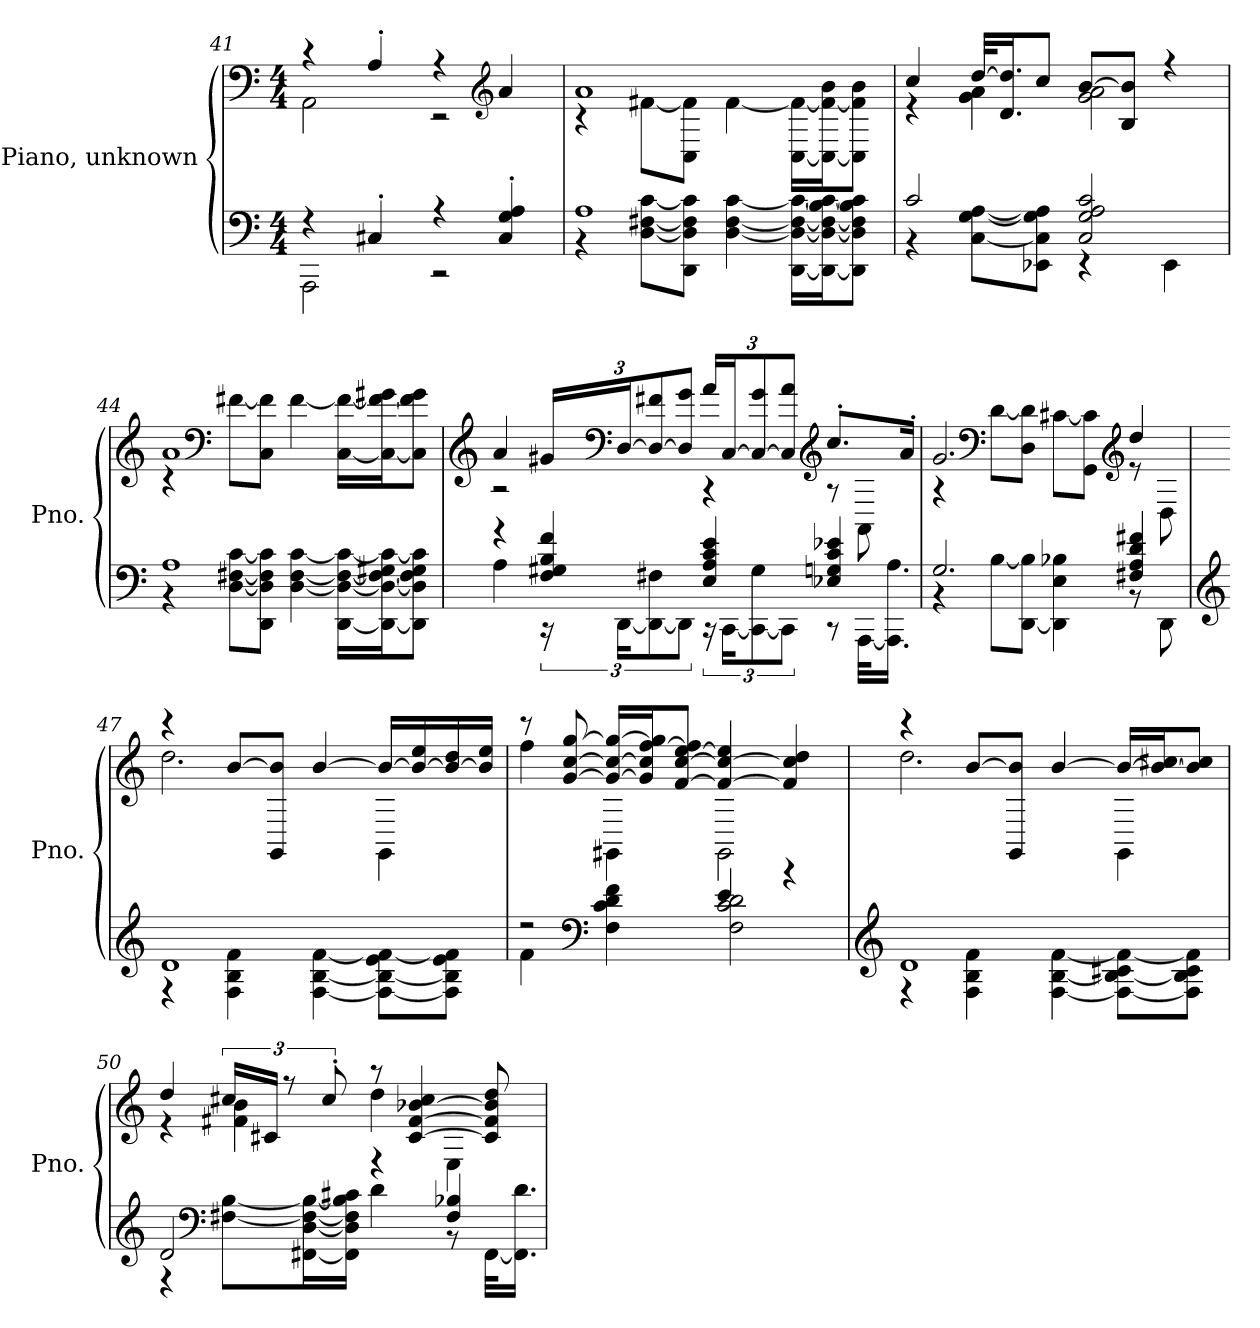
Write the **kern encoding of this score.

**kern	**kern
*part1	*part1
*staff2	*staff1
*I"Piano, unknown	*
*I'Pno.	*
*clefF4	*clefF4
*k[]	*k[]
*M4/4	*M4/4
=41	=41
*^	*^
4r	2AAA\	4r	2AA\
4C#X'/	.	4A'/	.
4r	2r	4r	2r
*	*	*clefG2	*
4C#/' 4G/' 4A/'	.	4a/	.
!!LO:LB:g=z	!!
=42	=42	=42	=42
1A	4r	1a	4r
.	[8D\ [8F#X\ [8c\L	.	[8f#X\L
.	8DD\ 8D\] 8F#\] 8c\]J	.	8C\ 8f#\]J
.	[4D\ [4F#\ [4c\	.	[4f#\
.	[16DD\ 16D\_ 16F#\_ 16c\_LL	.	[16C\ 16f#\_LL
.	16DD\_ 16D\_ 16F#\_ 16B\ 16c\_J	.	16C\_ 16f#\_ 16b\J
.	8DD\] 8D\] 8F#\] 8B\ 8c\]J	.	8C\] 8f#\] 8b\J
=43	=43	=43	=43
2c/	4r	4cc/	4r
.	[8C\ [8G\ [8A\L	[32dd/KLL	4g\ 4a\
.	.	16.d/ 16.dd/]J	.
.	8EE-X\ 8C\] 8G\] 8A\]J	8cc/J	.
2C/ 2G/ 2A/ 2c/	4r	[8b/L	2g\ 2a\
.	.	8B/ 8b/]J	.
.	4EE-\	4r	.
=44	=44	=44	=44
1A	4r	1a	4r
*	*	*clefF4	*
.	[8D\ [8F#X\ [8c\L	.	[8f#X\L
.	8DD\ 8D\] 8F#\] 8c\]J	.	8C\ 8f#\]J
.	[4D\ [4F#\ [4c\	.	[4f#\
.	[16DD\ 16D\_ 16F#\_ 16c\_LL	.	[16C\ 16f#\_LL
.	16DD\_ 16D\_ 16F#\_ 16G#X\ 16c\_J	.	16C\_ 16f#\_ 16g#X\J
.	8DD\] 8D\] 8F#\] 8G#\ 8c\]J	.	8C\] 8f#\] 8g#\J
!!LO:LB:g=z	!!
=45	=45	=45	=45
*	*	*clefG2	*
4r	4A\	4a/	2r
*	*	*Xbrackettup	*
4F/ 4G#X/ 4B/ 4f/	24r	24g#X/LL	.
*	*	*clefF4	*
.	[24DD\KL	[24D/J	.
.	12DD\_ 12F#X\	12D/_ 12f#X/	.
.	12DD\J]	12D/] 12g#/J	.
4E/ 4A/ 4c/ 4e/	24r	24a/LL	4r
.	[24CC\KL	[24C/J	.
.	12CC\_ 12G#\	12C/_ 12g#/	.
.	12CC\J]	12C/] 12a/J	.
*	*	*clefG2	*
4E-X/ 4Gn/ 4c/ 4e-X/	8r	8.cc'/L	8r
.	[32AAA\KLL	.	8AA\
.	16.AAA\] 16.A\JJ	.	.
.	.	16a'/Jk	.
=46	=46	=46	=46
2.G/	4r	2.g/	4r
*	*	*clefF4	*
.	[8B\L	.	[8d\L
.	[8DD\ 8B\]J	.	8D\ 8d\]J
.	4DD\] 4E\ 4B-X\	.	[8c#X\L
.	.	.	8GG\ 8c#\]J
*	*	*clefG2	*
4F#X/ 4A/ 4d/ 4f#X/	8r	4dd/	8r
.	8DD\	.	8D\
!!LO:LB:g=z	!!
=47	=47	=47	=47
*clefG2	*	*	*
1d	4r	4r	2.dd\
.	4F\ 4B\ 4f\	[8b/L	.
.	.	8GG/ 8b/]J	.
.	[4F\ [4B\ [4f\	[4b/	.
.	8F\_ 8B\_ 8e\ 8f\_L	16b/LL_	4GG\
.	.	16b/_ 16ee/	.
.	8F\] 8B\] 8e\ 8f\]J	16b/_ 16dd/	.
.	.	16b/] 16ee/JJ	.
=48	=48	=48	=48
2r	4f\	8r	4ff\
.	.	[8g/ [8cc/ [8gg/	.
*clefF4	*	*	*
.	4F\ 4c\ 4d\ 4f\	16g/_ 16cc/_ 16gg/_LL	4GG#X\
.	.	16g/] 16cc/] [16ff/ 16gg/]J	.
.	.	[8f/ [8cc/ [8ee/ 8ff/]J	.
4e/	2F\ 2c\ 2d\	4f/_ 4cc/_ 4ee/]	2GG#\
4r	.	4f/] 4cc/] 4dd/	.
=49	=49	=49	=49
*clefG2	*	*	*
1d	4r	4r	2.dd\
.	4F\ 4B\ 4f\	[8b/L	.
.	.	8GG/ 8b/]J	.
.	[4F\ [4B\ [4f\	[4b/	.
.	8F\_ 8B\_ 8c#X\ 8f\_L	16b/LL_	4GG\
.	.	16b/_ 16cc#X/J	.
.	8F\] 8B\] 8c#\ 8f\]J	8b/] 8cc#/J	.
!!LO:LB:g=z	!!
=50	=50	=50	=50
2d/	4r	4dd/	4r
*clefF4	*	*	*
*	*	*brackettup	*
.	[8F#X\ [8B\L	24cc#X/LL	4f#X\ 4b\
.	.	24c#X/JJ	.
.	.	12r	.
.	[16FF#X\ [16D\ 16F#\_ 16B\_L	.	.
.	.	12cc#'/	.
.	16FF#\] 16D\] 16F#\] 16B\] 16c#X\JJ	.	.
4r	4d\	8r	4dd\
.	.	[4c#/ [4f#/ [4b-X/ 4cc#/	.
4F#/ 4B-X/	8r	.	4E\
.	[32FF#\KLL	8c#/] 8f#/] 8b-/] 8dd/	.
.	16.FF#\] 16.d\JJ	.	.
*v	*v	*	*
*	*v	*v
=	=
*-	*-
